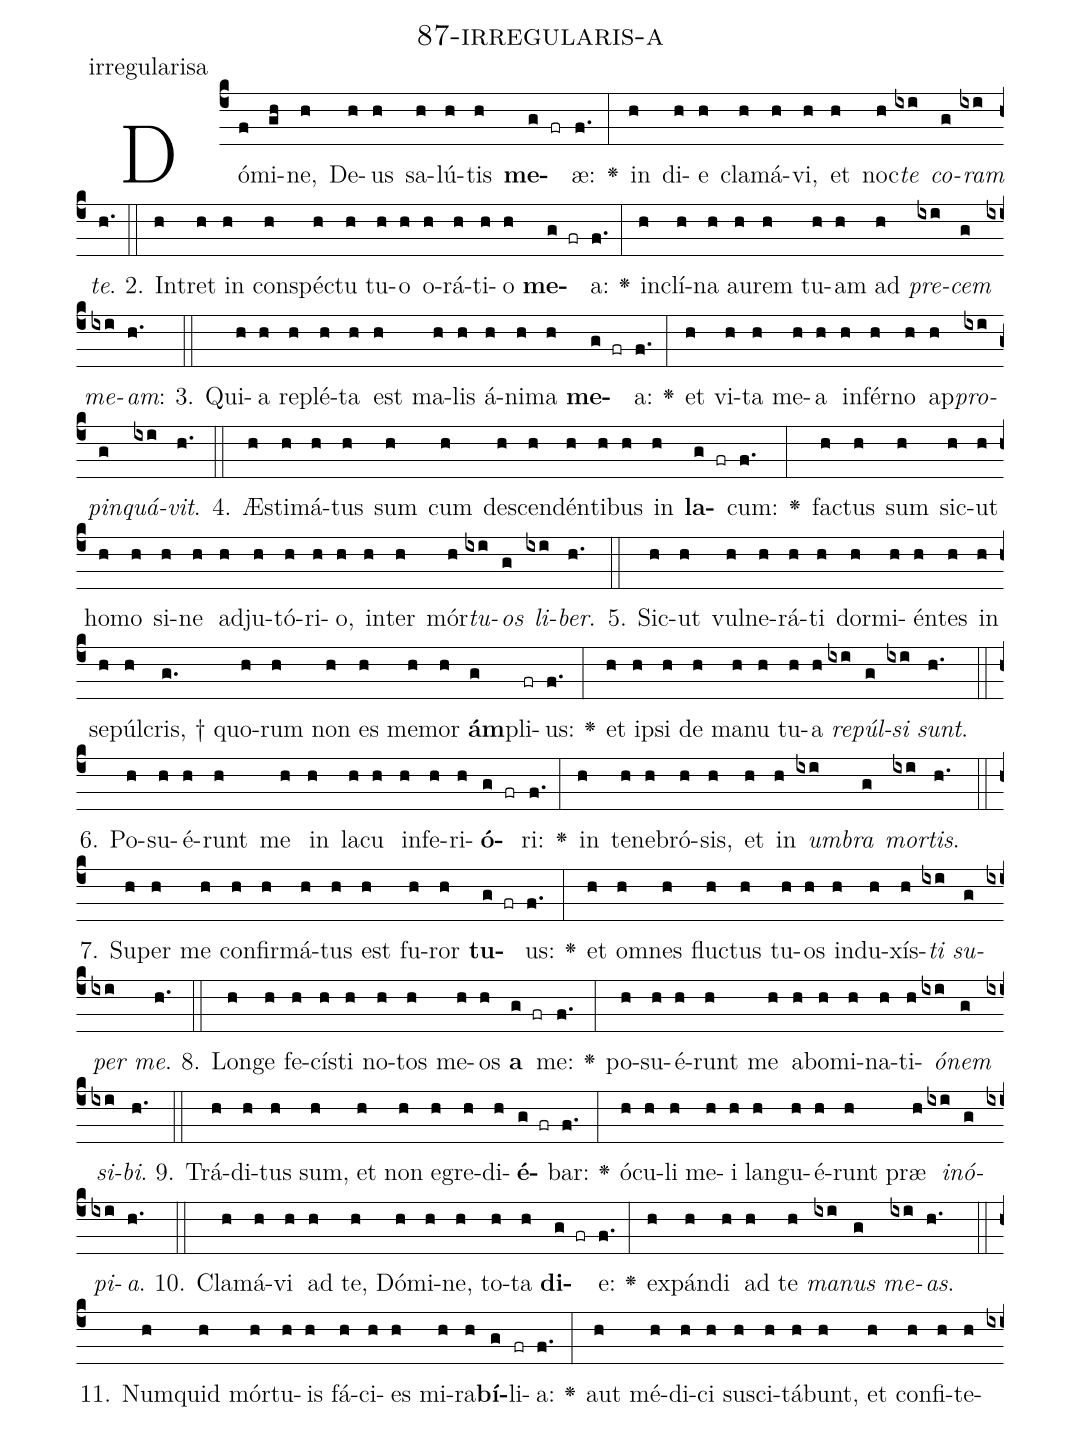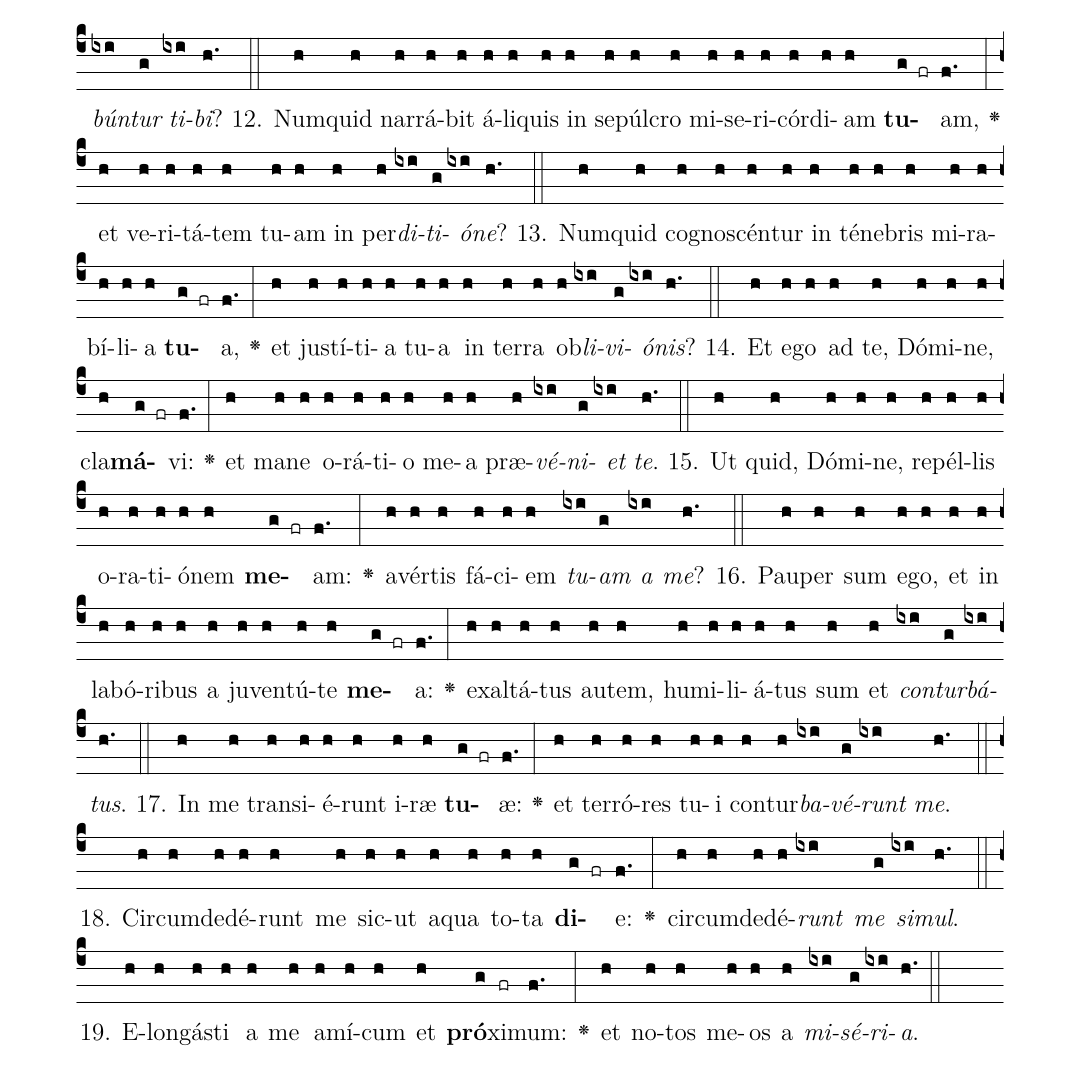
name: 87-irregularis-a;
annotation: irregularisa;
%%
(c4)Dó(f)mi(gh)ne,(h) De(h)us(h) sa(h)lú(h)tis(h) <b>me</b>(g fr)æ:(f.) <v>\greheightstar</v>(:) in(h) di(h)e(h) cla(h)má(h)vi,(h) et(h) noc(h)<i>te</i>(ixi) <i>co</i>(g)<i>ram</i>(ixi) <i>te</i>.(h.) (::)
2. In(h)tret(h) in(h) con(h)spéc(h)tu(h) tu(h)o(h) o(h)rá(h)ti(h)o(h) <b>me</b>(g fr)a:(f.) <v>\greheightstar</v>(:) in(h)clí(h)na(h) au(h)rem(h) tu(h)am(h) ad(h) <i>pre</i>(ixi)<i>cem</i>(g) <i>me</i>(ixi)<i>am</i>:(h.) (::)
3. Qui(h)a(h) re(h)plé(h)ta(h) est(h) ma(h)lis(h) á(h)ni(h)ma(h) <b>me</b>(g fr)a:(f.) <v>\greheightstar</v>(:) et(h) vi(h)ta(h) me(h)a(h) in(h)fér(h)no(h) ap(h)<i>pro</i>(ixi)<i>pin</i>(g)<i>quá</i>(ixi)<i>vit</i>.(h.) (::)
4. Æs(h)ti(h)má(h)tus(h) sum(h) cum(h) de(h)scen(h)dén(h)ti(h)bus(h) in(h) <b>la</b>(g fr)cum:(f.) <v>\greheightstar</v>(:) fac(h)tus(h) sum(h) sic(h)ut(h) ho(h)mo(h) si(h)ne(h) ad(h)ju(h)tó(h)ri(h)o,(h) in(h)ter(h) mór(h)<i>tu</i>(ixi)<i>os</i>(g) <i>li</i>(ixi)<i>ber</i>.(h.) (::)
5. Sic(h)ut(h) vul(h)ne(h)rá(h)ti(h) dor(h)mi(h)én(h)tes(h) in(h) se(h)púl(h)cris, †(g.) quo(h)rum(h) non(h) es(h) me(h)mor(h) <b>ám</b>(g)pli(fr)us:(f.) <v>\greheightstar</v>(:) et(h) ip(h)si(h) de(h) ma(h)nu(h) tu(h)a(h) <i>re</i>(ixi)<i>púl</i>(g)<i>si</i>(ixi) <i>sunt</i>.(h.) (::)
6. Po(h)su(h)é(h)runt(h) me(h) in(h) la(h)cu(h) in(h)fe(h)ri(h)<b>ó</b>(g fr)ri:(f.) <v>\greheightstar</v>(:) in(h) te(h)ne(h)bró(h)sis,(h) et(h) in(h) <i>um</i>(ixi)<i>bra</i>(g) <i>mor</i>(ixi)<i>tis</i>.(h.) (::)
7. Su(h)per(h) me(h) con(h)fir(h)má(h)tus(h) est(h) fu(h)ror(h) <b>tu</b>(g fr)us:(f.) <v>\greheightstar</v>(:) et(h) om(h)nes(h) fluc(h)tus(h) tu(h)os(h) in(h)du(h)xís(h)<i>ti</i>(ixi) <i>su</i>(g)<i>per</i>(ixi) <i>me</i>.(h.) (::)
8. Lon(h)ge(h) fe(h)cís(h)ti(h) no(h)tos(h) me(h)os(h) <b>a</b>(g fr) me:(f.) <v>\greheightstar</v>(:) po(h)su(h)é(h)runt(h) me(h) ab(h)o(h)mi(h)na(h)ti(h)<i>ó</i>(ixi)<i>nem</i>(g) <i>si</i>(ixi)<i>bi</i>.(h.) (::)
9. Trá(h)di(h)tus(h) sum,(h) et(h) non(h) e(h)gre(h)di(h)<b>é</b>(g fr)bar:(f.) <v>\greheightstar</v>(:) ó(h)cu(h)li(h) me(h)i(h) lan(h)gu(h)é(h)runt(h) præ(h) <i>in</i>(ixi)<i>ó</i>(g)<i>pi</i>(ixi)<i>a</i>.(h.) (::)
10. Cla(h)má(h)vi(h) ad(h) te,(h) Dó(h)mi(h)ne,(h) to(h)ta(h) <b>di</b>(g fr)e:(f.) <v>\greheightstar</v>(:) ex(h)pán(h)di(h) ad(h) te(h) <i>ma</i>(ixi)<i>nus</i>(g) <i>me</i>(ixi)<i>as</i>.(h.) (::)
11. Num(h)quid(h) mór(h)tu(h)is(h) fá(h)ci(h)es(h) mi(h)ra(h)<b>bí</b>(g)li(fr)a:(f.) <v>\greheightstar</v>(:) aut(h) mé(h)di(h)ci(h) su(h)sci(h)tá(h)bunt,(h) et(h) con(h)fi(h)te(h)<i>bún</i>(ixi)<i>tur</i>(g) <i>ti</i>(ixi)<i>bi</i>?(h.) (::)
12. Num(h)quid(h) nar(h)rá(h)bit(h) á(h)li(h)quis(h) in(h) se(h)púl(h)cro(h) mi(h)se(h)ri(h)cór(h)di(h)am(h) <b>tu</b>(g fr)am,(f.) <v>\greheightstar</v>(:) et(h) ve(h)ri(h)tá(h)tem(h) tu(h)am(h) in(h) per(h)<i>di</i>(ixi)<i>ti</i>(g)<i>ó</i>(ixi)<i>ne</i>?(h.) (::)
13. Num(h)quid(h) co(h)gno(h)scén(h)tur(h) in(h) té(h)ne(h)bris(h) mi(h)ra(h)bí(h)li(h)a(h) <b>tu</b>(g fr)a,(f.) <v>\greheightstar</v>(:) et(h) jus(h)tí(h)ti(h)a(h) tu(h)a(h) in(h) ter(h)ra(h) ob(h)<i>li</i>(ixi)<i>vi</i>(g)<i>ó</i>(ixi)<i>nis</i>?(h.) (::)
14. Et(h) e(h)go(h) ad(h) te,(h) Dó(h)mi(h)ne,(h) cla(h)<b>má</b>(g fr)vi:(f.) <v>\greheightstar</v>(:) et(h) ma(h)ne(h) o(h)rá(h)ti(h)o(h) me(h)a(h) præ(h)<i>vé</i>(ixi)<i>ni</i>(g)<i>et</i>(ixi) <i>te</i>.(h.) (::)
15. Ut(h) quid,(h) Dó(h)mi(h)ne,(h) re(h)pél(h)lis(h) o(h)ra(h)ti(h)ó(h)nem(h) <b>me</b>(g fr)am:(f.) <v>\greheightstar</v>(:) a(h)vér(h)tis(h) fá(h)ci(h)em(h) <i>tu</i>(ixi)<i>am</i>(g) <i>a</i>(ixi) <i>me</i>?(h.) (::)
16. Pau(h)per(h) sum(h) e(h)go,(h) et(h) in(h) la(h)bó(h)ri(h)bus(h) a(h) ju(h)ven(h)tú(h)te(h) <b>me</b>(g fr)a:(f.) <v>\greheightstar</v>(:) ex(h)al(h)tá(h)tus(h) au(h)tem,(h) hu(h)mi(h)li(h)á(h)tus(h) sum(h) et(h) <i>con</i>(ixi)<i>tur</i>(g)<i>bá</i>(ixi)<i>tus</i>.(h.) (::)
17. In(h) me(h) trans(h)i(h)é(h)runt(h) i(h)ræ(h) <b>tu</b>(g fr)æ:(f.) <v>\greheightstar</v>(:) et(h) ter(h)ró(h)res(h) tu(h)i(h) con(h)tur(h)<i>ba</i>(ixi)<i>vé</i>(g)<i>runt</i>(ixi) <i>me</i>.(h.) (::)
18. Cir(h)cum(h)de(h)dé(h)runt(h) me(h) sic(h)ut(h) a(h)qua(h) to(h)ta(h) <b>di</b>(g fr)e:(f.) <v>\greheightstar</v>(:) cir(h)cum(h)de(h)dé(h)<i>runt</i>(ixi) <i>me</i>(g) <i>si</i>(ixi)<i>mul</i>.(h.) (::)
19. E(h)lon(h)gás(h)ti(h) a(h) me(h) a(h)mí(h)cum(h) et(h) <b>pró</b>(g)xi(fr)mum:(f.) <v>\greheightstar</v>(:) et(h) no(h)tos(h) me(h)os(h) a(h) <i>mi</i>(ixi)<i>sé</i>(g)<i>ri</i>(ixi)<i>a</i>.(h.) (::)
